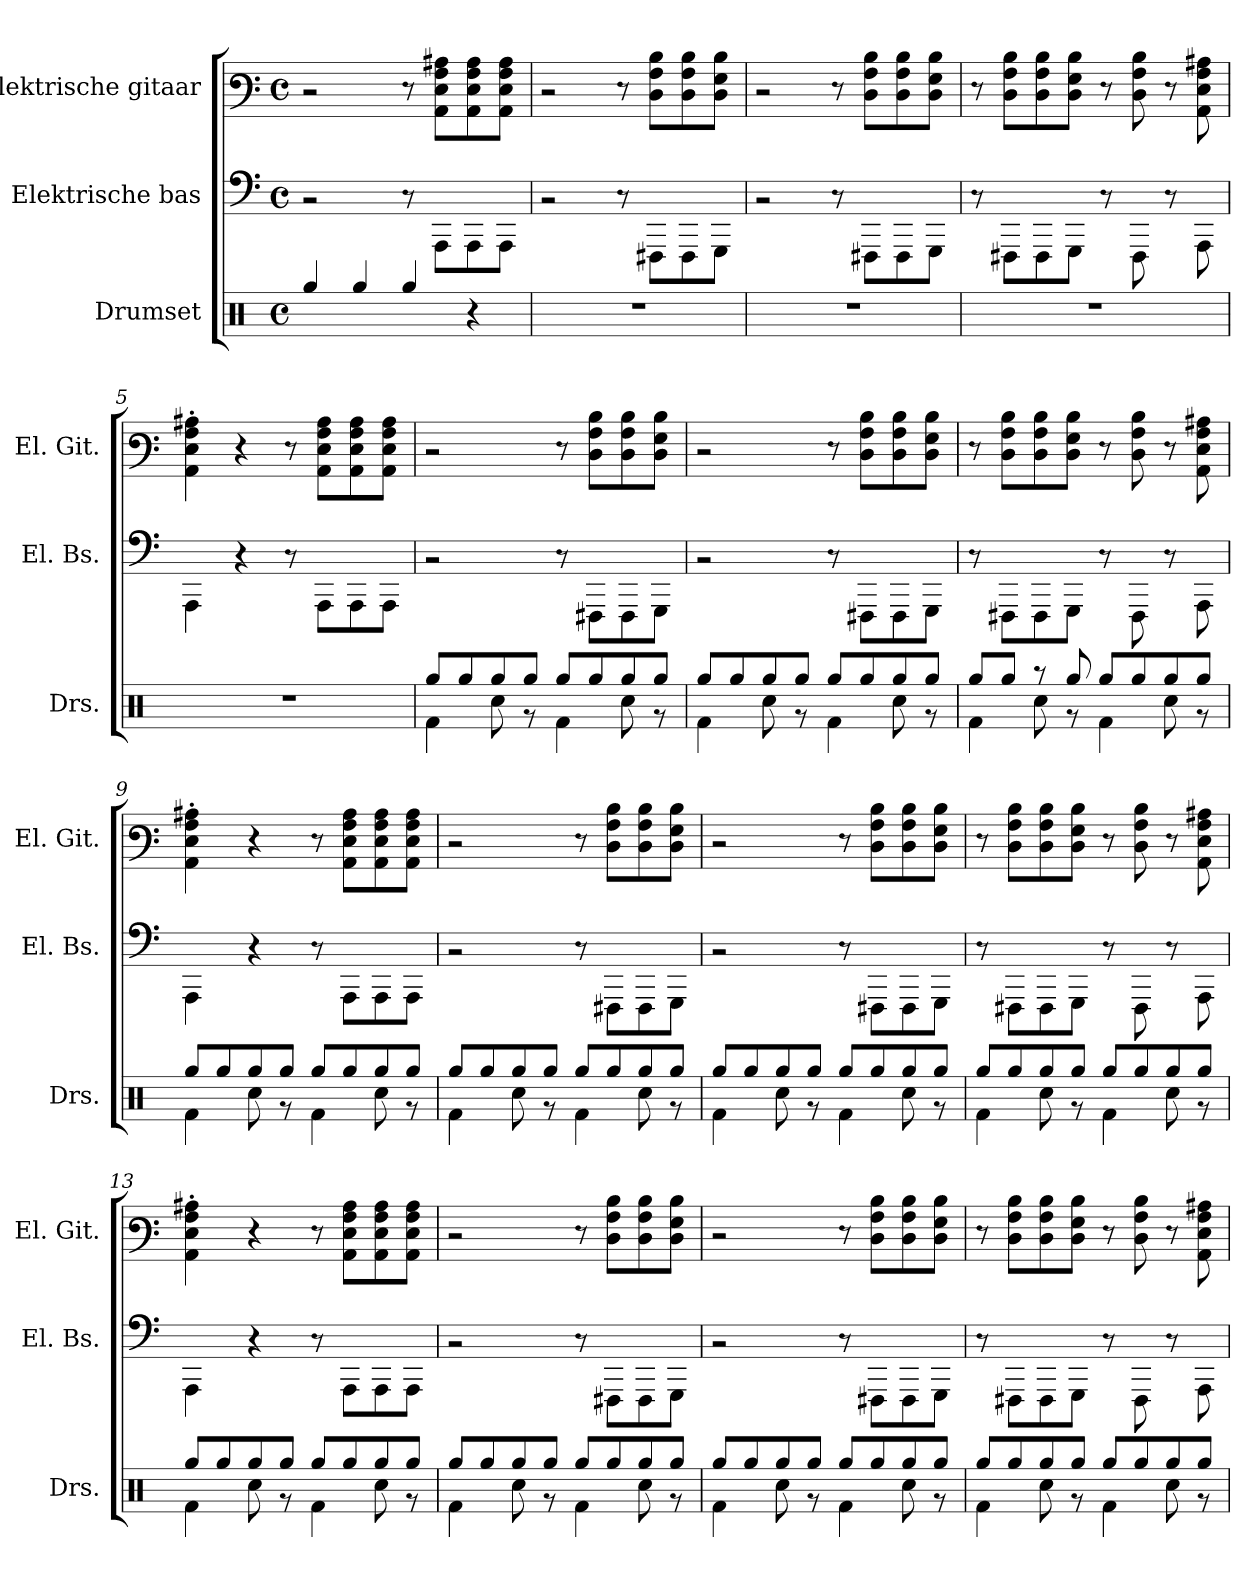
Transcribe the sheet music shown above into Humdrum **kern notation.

**kern	**kern	**kern
*part3	*part2	*part1
*staff3	*staff2	*staff1
*I"Drumset	*I"Elektrische bas	*I"Elektrische gitaar
*I'Drs.	*I'El. Bs.	*I'El. Git.
*	*stria4	*stria6
*clefX	*	*
*k[]	*k[]	*k[]
*M4/4	*M4/4	*M4/4
*met(c)	*met(c)	*met(c)
*MM120	*MM120	*MM120
=1	=1	=1
4Rgg/	2r	2r
4Rgg/	.	.
4Rgg/	8r	8r
.	8AAA\L	8AA\ 8E\ 8A\ 8c#\L
4r	8AAA\	8AA\ 8E\ 8A\ 8c#\
.	8AAA\J	8AA\ 8E\ 8A\ 8c#\J
=2	=2	=2
1r	2r	2r
.	8r	8r
.	8FFF#\L	8D\ 8A\ 8d\L
.	8FFF#\	8D\ 8A\ 8d\
.	8GGG\J	8D\ 8G\ 8d\J
=3	=3	=3
1r	2r	2r
.	8r	8r
.	8FFF#\L	8D\ 8A\ 8d\L
.	8FFF#\	8D\ 8A\ 8d\
.	8GGG\J	8D\ 8G\ 8d\J
=4	=4	=4
1r	8r	8r
.	8FFF#\L	8D\ 8A\ 8d\L
.	8FFF#\	8D\ 8A\ 8d\
.	8GGG\J	8D\ 8G\ 8d\J
.	8r	8r
.	8FFF#\	8D\ 8A\ 8d\
.	8r	8r
.	8AAA\	8AA\ 8E\ 8A\ 8c#\
=5	=5	=5
1r	4AAA\	4AA\' 4E\' 4A\' 4c#\'
.	4r	4r
.	8r	8r
.	8AAA\L	8AA\ 8E\ 8A\ 8c#\L
.	8AAA\	8AA\ 8E\ 8A\ 8c#\
.	8AAA\J	8AA\ 8E\ 8A\ 8c#\J
!!LO:LB:g=z
=6	=6	=6
*^	*	*
8Rgg/L	4Rf\	2r	2r
8Rgg/	.	.	.
8Rgg/	8Rcc\	.	.
8Rgg/J	8r	.	.
8Rgg/L	4Rf\	8r	8r
8Rgg/	.	8FFF#\L	8D\ 8A\ 8d\L
8Rgg/	8Rcc\	8FFF#\	8D\ 8A\ 8d\
8Rgg/J	8r	8GGG\J	8D\ 8G\ 8d\J
=7	=7	=7	=7
8Rgg/L	4Rf\	2r	2r
8Rgg/	.	.	.
8Rgg/	8Rcc\	.	.
8Rgg/J	8r	.	.
8Rgg/L	4Rf\	8r	8r
8Rgg/	.	8FFF#\L	8D\ 8A\ 8d\L
8Rgg/	8Rcc\	8FFF#\	8D\ 8A\ 8d\
8Rgg/J	8r	8GGG\J	8D\ 8G\ 8d\J
=8	=8	=8	=8
8Rgg/L	4Rf\	8r	8r
8Rgg/J	.	8FFF#\L	8D\ 8A\ 8d\L
8r	8Rcc\	8FFF#\	8D\ 8A\ 8d\
8Rgg/	8r	8GGG\J	8D\ 8G\ 8d\J
8Rgg/L	4Rf\	8r	8r
8Rgg/	.	8FFF#\	8D\ 8A\ 8d\
8Rgg/	8Rcc\	8r	8r
8Rgg/J	8r	8AAA\	8AA\ 8E\ 8A\ 8c#\
=9	=9	=9	=9
8Rgg/L	4Rf\	4AAA\	4AA\' 4E\' 4A\' 4c#\'
8Rgg/	.	.	.
8Rgg/	8Rcc\	4r	4r
8Rgg/J	8r	.	.
8Rgg/L	4Rf\	8r	8r
8Rgg/	.	8AAA\L	8AA\ 8E\ 8A\ 8c#\L
8Rgg/	8Rcc\	8AAA\	8AA\ 8E\ 8A\ 8c#\
8Rgg/J	8r	8AAA\J	8AA\ 8E\ 8A\ 8c#\J
=10	=10	=10	=10
8Rgg/L	4Rf\	2r	2r
8Rgg/	.	.	.
8Rgg/	8Rcc\	.	.
8Rgg/J	8r	.	.
8Rgg/L	4Rf\	8r	8r
8Rgg/	.	8FFF#\L	8D\ 8A\ 8d\L
8Rgg/	8Rcc\	8FFF#\	8D\ 8A\ 8d\
8Rgg/J	8r	8GGG\J	8D\ 8G\ 8d\J
!!LO:LB:g=z
=11	=11	=11	=11
8Rgg/L	4Rf\	2r	2r
8Rgg/	.	.	.
8Rgg/	8Rcc\	.	.
8Rgg/J	8r	.	.
8Rgg/L	4Rf\	8r	8r
8Rgg/	.	8FFF#\L	8D\ 8A\ 8d\L
8Rgg/	8Rcc\	8FFF#\	8D\ 8A\ 8d\
8Rgg/J	8r	8GGG\J	8D\ 8G\ 8d\J
=12	=12	=12	=12
8Rgg/L	4Rf\	8r	8r
8Rgg/	.	8FFF#\L	8D\ 8A\ 8d\L
8Rgg/	8Rcc\	8FFF#\	8D\ 8A\ 8d\
8Rgg/J	8r	8GGG\J	8D\ 8G\ 8d\J
8Rgg/L	4Rf\	8r	8r
8Rgg/	.	8FFF#\	8D\ 8A\ 8d\
8Rgg/	8Rcc\	8r	8r
8Rgg/J	8r	8AAA\	8AA\ 8E\ 8A\ 8c#\
=13	=13	=13	=13
8Rgg/L	4Rf\	4AAA\	4AA\' 4E\' 4A\' 4c#\'
8Rgg/	.	.	.
8Rgg/	8Rcc\	4r	4r
8Rgg/J	8r	.	.
8Rgg/L	4Rf\	8r	8r
8Rgg/	.	8AAA\L	8AA\ 8E\ 8A\ 8c#\L
8Rgg/	8Rcc\	8AAA\	8AA\ 8E\ 8A\ 8c#\
8Rgg/J	8r	8AAA\J	8AA\ 8E\ 8A\ 8c#\J
=14	=14	=14	=14
8Rgg/L	4Rf\	2r	2r
8Rgg/	.	.	.
8Rgg/	8Rcc\	.	.
8Rgg/J	8r	.	.
8Rgg/L	4Rf\	8r	8r
8Rgg/	.	8FFF#\L	8D\ 8A\ 8d\L
8Rgg/	8Rcc\	8FFF#\	8D\ 8A\ 8d\
8Rgg/J	8r	8GGG\J	8D\ 8G\ 8d\J
=15	=15	=15	=15
8Rgg/L	4Rf\	2r	2r
8Rgg/	.	.	.
8Rgg/	8Rcc\	.	.
8Rgg/J	8r	.	.
8Rgg/L	4Rf\	8r	8r
8Rgg/	.	8FFF#\L	8D\ 8A\ 8d\L
8Rgg/	8Rcc\	8FFF#\	8D\ 8A\ 8d\
8Rgg/J	8r	8GGG\J	8D\ 8G\ 8d\J
!!LO:PB:g=z
=16	=16	=16	=16
8Rgg/L	4Rf\	8r	8r
8Rgg/	.	8FFF#\L	8D\ 8A\ 8d\L
8Rgg/	8Rcc\	8FFF#\	8D\ 8A\ 8d\
8Rgg/J	8r	8GGG\J	8D\ 8G\ 8d\J
8Rgg/L	4Rf\	8r	8r
8Rgg/	.	8FFF#\	8D\ 8A\ 8d\
8Rgg/	8Rcc\	8r	8r
8Rgg/J	8r	8AAA\	8AA\ 8E\ 8A\ 8c#\
*v	*v	*	*
=	=	=
*-	*-	*-
